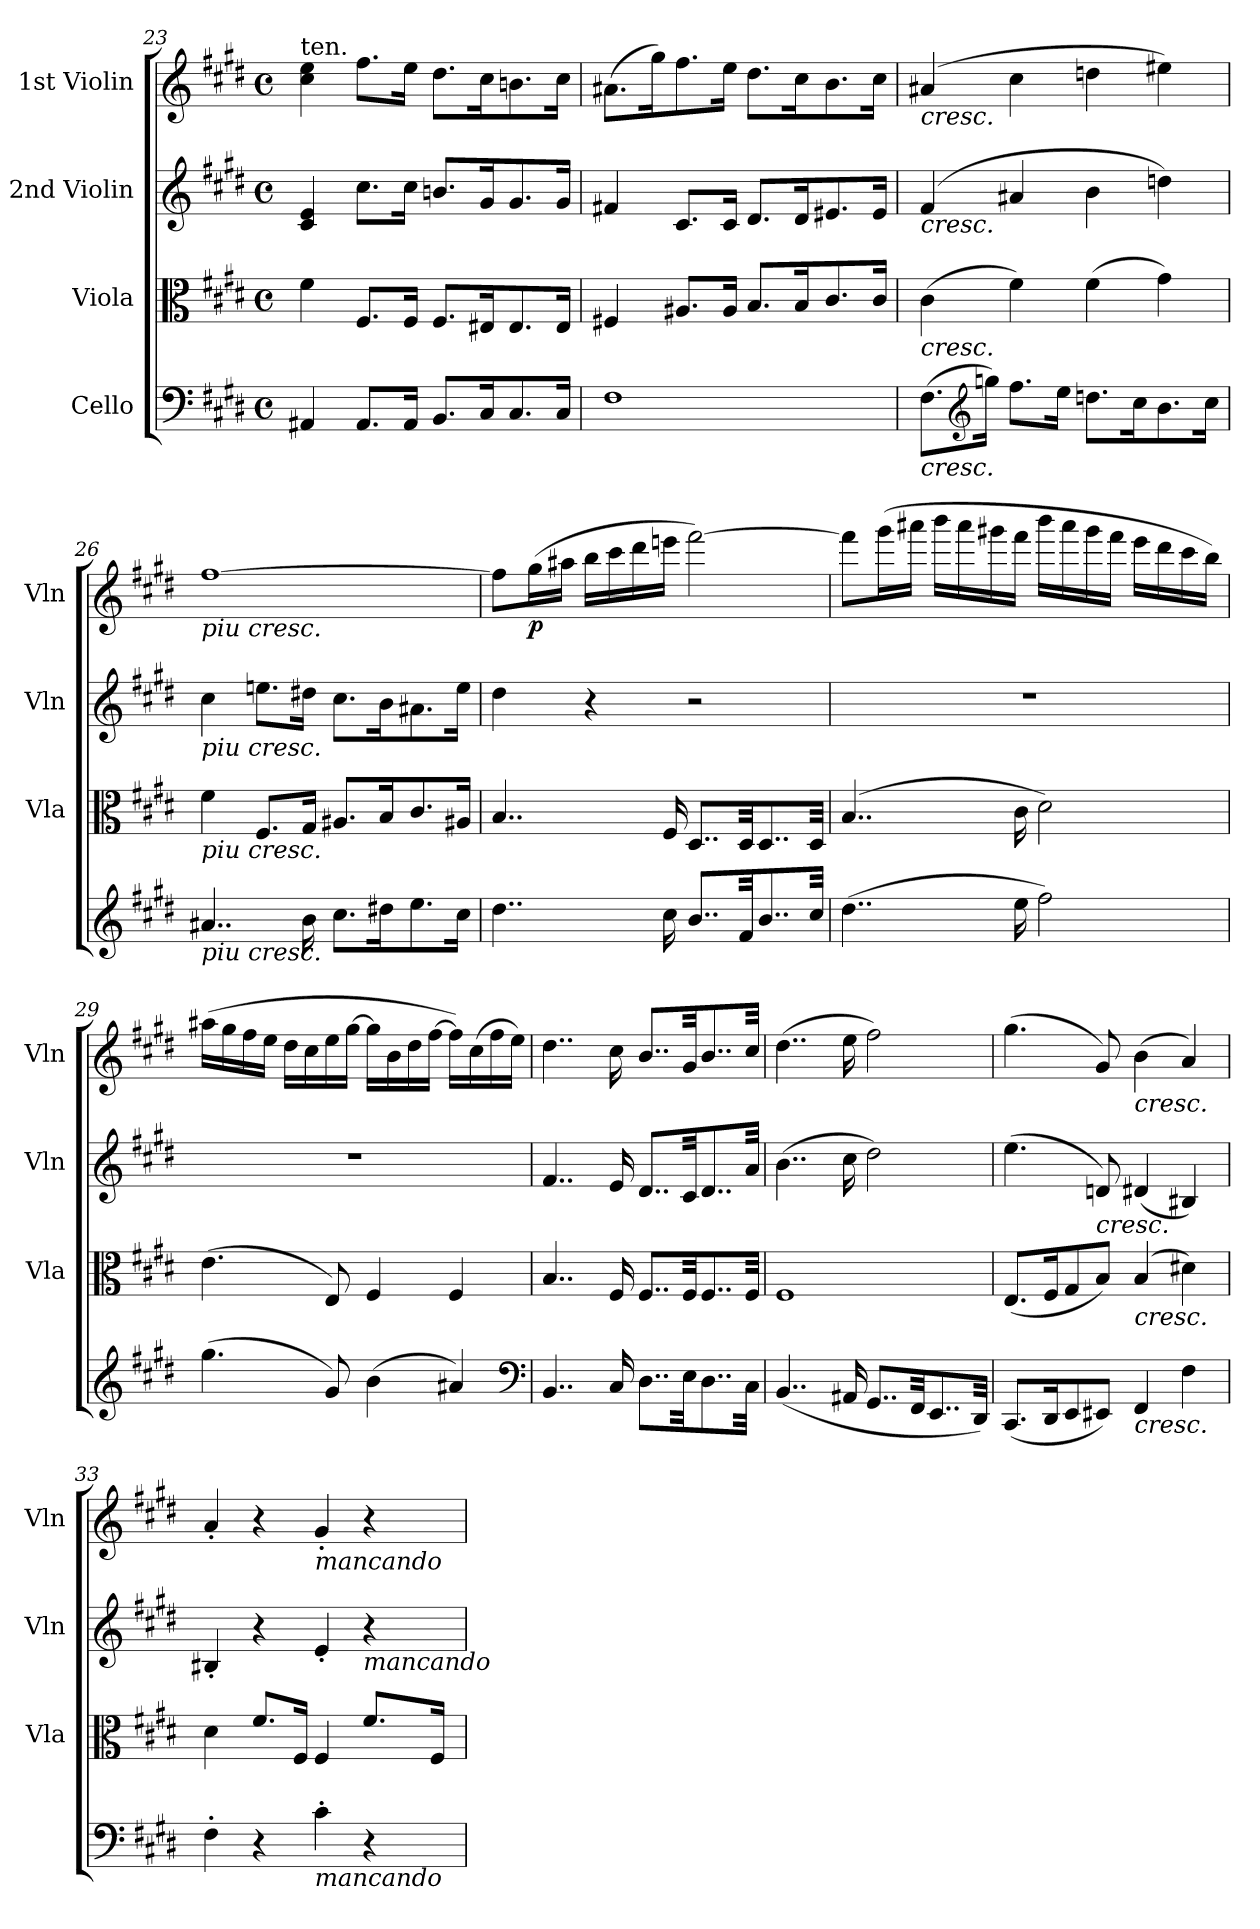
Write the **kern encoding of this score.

**kern	**kern	**kern	**kern	**dynam
*part4	*part3	*part2	*part1	*part1
*staff4	*staff3	*staff2	*staff1	*staff1
*I"Cello	*I"Viola	*I"2nd Violin	*I"1st Violin	*
*	*I'Vla	*I'Vln	*I'Vln	*
*clefF4	*clefC3	*clefG2	*clefG2	*
*k[f#c#g#d#]	*k[f#c#g#d#]	*k[f#c#g#d#]	*k[f#c#g#d#]	*
*E:	*E:	*E:	*E:	*
*M4/4	*M4/4	*M4/4	*M4/4	*
*met(c)	*met(c)	*met(c)	*met(c)	*
=23	=23	=23	=23	=23
!	!	!	!LO:TX:a:t=ten.	!
4AA#X	4f#	4c# 4e	4cc# 4ee	.
8.AA#L	8.F#L	8.cc#L	8.ff#L	.
16AA#Jk	16F#Jk	16cc#Jk	16eeJk	.
8.BBL	8.F#L	8.bnL	8.dd#L	.
16C#K	16E#XK	16g#K	16cc#K	.
8.C#	8.E#	8.g#	8.bn	.
16C#Jk	16E#Jk	16g#Jk	16cc#Jk	.
=24	=24	=24	=24	=24
1F#	4F#X	4f#X	(8.a#XL	.
.	.	.	16gg#K)	.
.	8.A#XL	8.c#L	8.ff#	.
.	16A#Jk	16c#Jk	16eeJk	.
.	8.BL	8.d#L	8.dd#L	.
.	16BK	16d#K	16cc#K	.
.	8.c#	8.e#X	8.b	.
.	16c#Jk	16e#Jk	16cc#Jk	.
=25	=25	=25	=25	=25
!	!	!	!LO:TX:b:i:t=cresc.	!
!	!	!LO:TX:b:i:t=cresc.	!	!
!	!LO:TX:b:i:t=cresc.	!	!	!
!LO:TX:b:i:t=cresc.	!	!	!	!
(8.F#L	(4c#	(4f#	(4a#X	.
*clefG2	*	*	*	*
16ggnJk)	.	.	.	.
8.ff#L	4f#)	4a#X	4cc#	.
16eeJk	.	.	.	.
8.ddnL	(4f#	4b	4ddn	.
16cc#K	.	.	.	.
8.b	4g#)	4ddn)	4ee#X)	.
16cc#Jk	.	.	.	.
=26	=26	=26	=26	=26
!	!	!	!LO:TX:b:i:t=piu cresc.	!
!	!	!LO:TX:b:i:t=piu cresc.	!	!
!	!LO:TX:b:i:t=piu cresc.	!	!	!
!LO:TX:b:i:t=piu cresc.	!	!	!	!
4..a#X	4f#	4cc#	[1ff#	.
.	8.F#L	8.eenL	.	.
16b	16G#Jk	16dd#XJk	.	.
8.cc#L	8.A#XL	8.cc#L	.	.
16dd#XK	16BK	16bK	.	.
8.ee	8.c#	8.a#X	.	.
16cc#Jk	16A#XJk	16eeJk	.	.
=27	=27	=27	=27	=27
4..dd#	4..B	4dd#	8ff#L]	.
.	.	.	(16gg#L	p
.	.	.	16aa#XJJ	.
.	.	4r	16bbLL	.
.	.	.	16ccc#	.
.	.	.	16ddd#	.
16cc#	16F#	.	16eeenJJ	.
8..bL	8..D#L	2r	[2fff#)	.
32f#KK	32D#KK	.	.	.
8..b	8..D#	.	.	.
32cc#Jkk	32D#Jkk	.	.	.
=28	=28	=28	=28	=28
(4..dd#	(4..B	1r	8fff#L]	.
.	.	.	(16ggg#L	.
.	.	.	16aaa#XJJ	.
.	.	.	16bbbLL	.
.	.	.	16aaa#	.
.	.	.	16ggg#X	.
16ee	16c#	.	16fff#JJ	.
2ff#)	2d#)	.	16bbbLL	.
.	.	.	16aaa#	.
.	.	.	16ggg#	.
.	.	.	16fff#JJ	.
.	.	.	16eeeLL	.
.	.	.	16ddd#	.
.	.	.	16ccc#	.
.	.	.	16bbJJ)	.
=29	=29	=29	=29	=29
(4.gg#	(4.e	1r	(16aa#XLL	.
.	.	.	16gg#	.
.	.	.	16ff#	.
.	.	.	16eeJJ	.
.	.	.	16dd#LL	.
.	.	.	16cc#	.
8g#)	8E)	.	16ee	.
.	.	.	[16gg#JJ	.
(4b	4F#	.	16gg#LL]	.
.	.	.	16b	.
.	.	.	16dd#	.
.	.	.	[16ff#JJ	.
4a#X)	4F#	.	16ff#LL])	.
.	.	.	(16cc#	.
.	.	.	16ff#	.
.	.	.	16eeJJ)	.
*clefF4	*	*	*	*
=30	=30	=30	=30	=30
4..BB	4..B	4..f#	4..dd#	.
16C#	16F#	16e	16cc#	.
8..D#L	8..F#L	8..d#L	8..bL	.
32EKK	32F#KK	32c#KK	32g#KK	.
8..D#	8..F#	8..d#	8..b	.
32C#Jkk	32F#Jkk	32aJkk	32cc#Jkk	.
=31	=31	=31	=31	=31
(4..BB	1F#	(4..b	(4..dd#	.
16AA#X	.	16cc#	16ee	.
8..GG#L	.	2dd#)	2ff#)	.
32FF#KK	.	.	.	.
8..EE	.	.	.	.
32DD#Jkk)	.	.	.	.
=32	=32	=32	=32	=32
(8.CC#L	(8.EL	(4.ee	(4.gg#	.
16DD#K	16F#K	.	.	.
8EE	8G#	.	.	.
!	!	!LO:TX:b:i:t=cresc.	!	!
8EE#XJ)	8BJ)	8dn)	8g#)	.
!	!	!	!LO:TX:b:i:t=cresc.	!
!	!LO:TX:b:i:t=cresc.	!	!	!
!LO:TX:b:i:t=cresc.	!	!	!	!
4FF#	(4B	(4d#X	(4b	.
4F#	4d#X)	4B#X)	4a)	.
=33	=33	=33	=33	=33
4F#'	4d#	4B#X'	4a'	.
4r	8.f#L	4r	4r	.
.	16F#Jk	.	.	.
!	!	!	!LO:TX:b:i:t=mancando	!
!LO:TX:b:i:t=mancando	!	!	!	!
4c#'	4F#	4e'	4g#'	.
!	!	!LO:TX:b:i:t=mancando	!	!
4r	8.f#L	4r	4r	.
.	16F#Jk	.	.	.
=	=	=	=	=
*-	*-	*-	*-	*-
